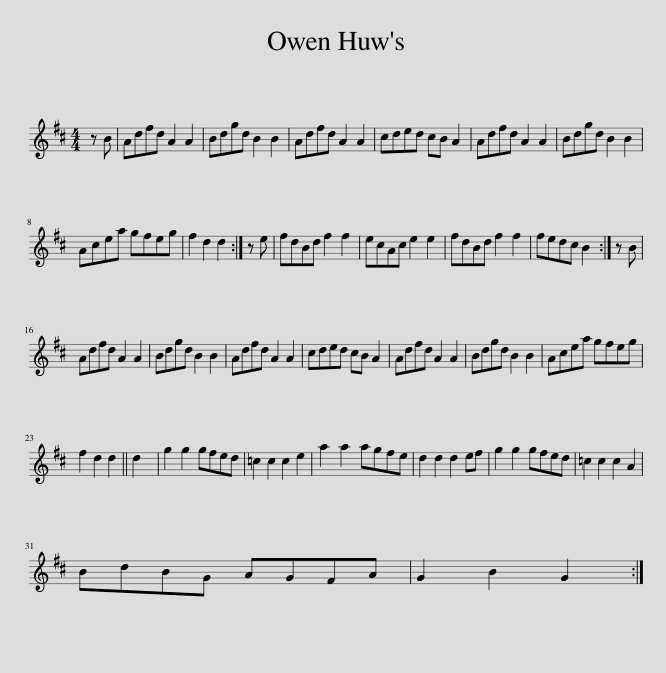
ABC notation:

X:1
L:1/8
M:4/4
I:linebreak $
K:D
V:1 treble
V:1
 z B | Adfd A2 A2 | Bdgd B2 B2 | Adfd A2 A2 | cded cB A2 | %5
 Adfd A2 A2 | Bdgd B2 B2 |$ Acea gfeg | f2 d2 d2 :| z e | %10
 fdBd f2 f2 | ecAc e2 e2 | fdBd f2 f2 | fedc B2 :| z B |$ %15
 Adfd A2 A2 | Bdgd B2 B2 | Adfd A2 A2 | cded cB A2 | Adfd A2 A2 | %20
 Bdgd B2 B2 | Acea gfeg |$ f2 d2 d2 || d2 | g2 g2 gfed | %25
 =c2 c2 c2 e2 | a2 a2 agfe | d2 d2 d2 ef | g2 g2 gfed | =c2 c2 c2 A2 |$ %30
 BdBG AGFA | G2 B2 G2 :| %32
